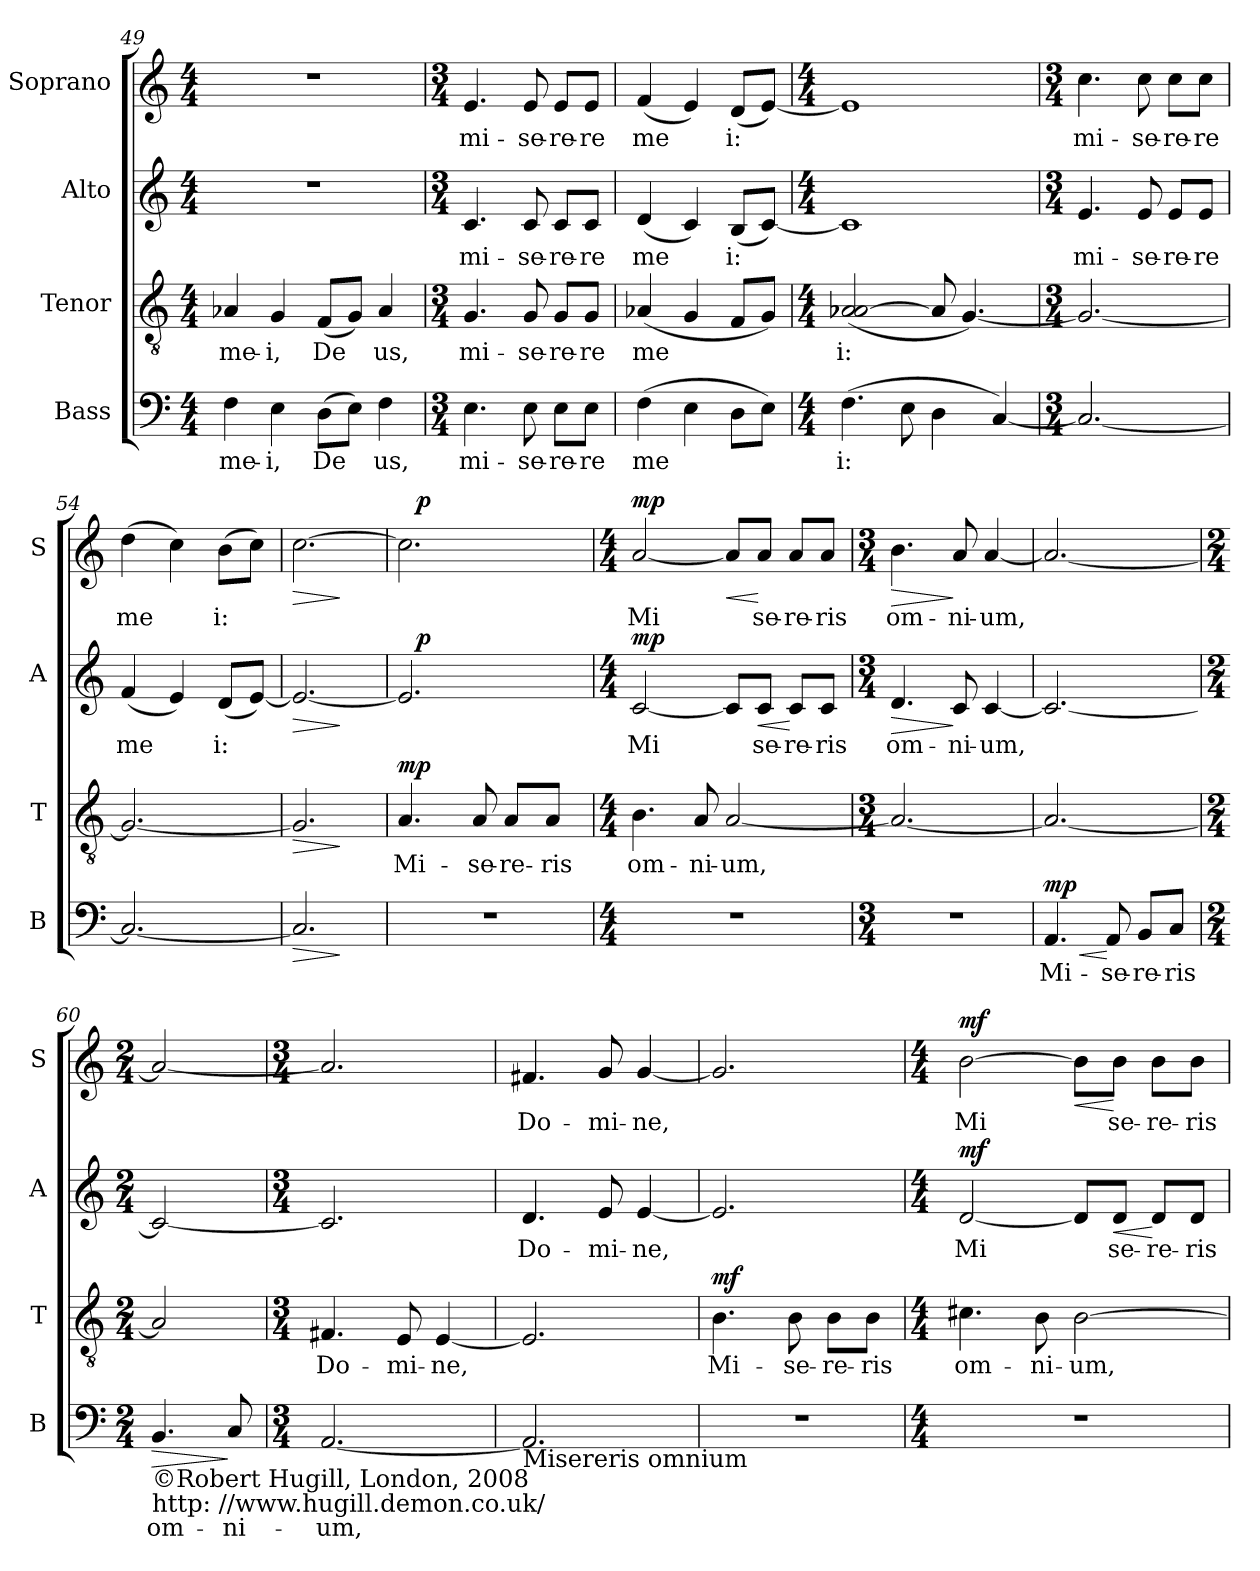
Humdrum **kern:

**kern	**text	**dynam	**kern	**text	**dynam	**kern	**text	**dynam	**kern	**text	**dynam
*part4	*part4	*part4	*part3	*part3	*part3	*part2	*part2	*part2	*part1	*part1	*part1
*staff4	*staff4	*staff4	*staff3	*staff3	*staff3	*staff2	*staff2	*staff2	*staff1	*staff1	*staff1
*I"Bass	*	*	*I"Tenor	*	*	*I"Alto	*	*	*I"Soprano	*	*
*I'B	*	*	*I'T	*	*	*I'A	*	*	*I'S	*	*
*clefF4	*	*	*clefGv2	*	*	*clefG2	*	*	*clefG2	*	*
*k[]	*	*	*k[]	*	*	*k[]	*	*	*k[]	*	*
*C:	*	*	*C:	*	*	*C:	*	*	*C:	*	*
*M4/4	*	*	*M4/4	*	*	*M4/4	*	*	*M4/4	*	*
=49	=49	=49	=49	=49	=49	=49	=49	=49	=49	=49	=49
!	!LO:LY:b:cj	!	!	!LO:LY:b:cj	!	!	!	!	!	!	!
4F\	me-	.	4A-X/	me-	.	1r	.	.	1r	.	.
!	!LO:LY:b:cj	!	!	!LO:LY:b:cj	!	!	!	!	!	!	!
4E\	-i,	.	4G/	-i,	.	.	.	.	.	.	.
!	!LO:LY:b:cj	!	!	!LO:LY:b:cj	!	!	!	!	!	!	!
(>8D\L	De-	.	(<8F/L	De-	.	.	.	.	.	.	.
!	!LO:LY:b:cj	!	!	!LO:LY:b:cj	!	!	!	!	!	!	!
8E\J)	--	.	8G/J)	--	.	.	.	.	.	.	.
!	!LO:LY:b:cj	!	!	!LO:LY:b:cj	!	!	!	!	!	!	!
4F\	-us,	.	4A-/	-us,	.	.	.	.	.	.	.
!!LO:LB:g=z
=50	=50	=50	=50	=50	=50	=50	=50	=50	=50	=50	=50
*M3/4	*	*	*M3/4	*	*	*M3/4	*	*	*M3/4	*	*
!	!LO:LY:b:cj	!	!	!LO:LY:b:cj	!	!	!LO:LY:b:cj	!	!	!LO:LY:b:cj	!
4.E\	mi-	.	4.G/	mi-	.	4.c/	mi-	.	4.e/	mi-	.
!	!LO:LY:b:cj	!	!	!LO:LY:b:cj	!	!	!LO:LY:b:cj	!	!	!LO:LY:b:cj	!
8E\	-se-	.	8G/	-se-	.	8c/	-se-	.	8e/	-se-	.
!	!LO:LY:b:cj	!	!	!LO:LY:b:cj	!	!	!LO:LY:b:cj	!	!	!LO:LY:b:cj	!
8E\L	-re-	.	8G/L	-re-	.	8c/L	-re-	.	8e/L	-re-	.
!	!LO:LY:b:cj	!	!	!LO:LY:b:cj	!	!	!LO:LY:b:cj	!	!	!LO:LY:b:cj	!
8E\J	-re	.	8G/J	-re	.	8c/J	-re	.	8e/J	-re	.
=51	=51	=51	=51	=51	=51	=51	=51	=51	=51	=51	=51
!	!LO:LY:b:cj	!	!	!LO:LY:b:cj	!	!	!LO:LY:b:cj	!	!	!LO:LY:b:cj	!
(>4F\	me-	.	(<4A-X/	me-	.	(<4d/	me-	.	(<4f/	me-	.
!	!LO:LY:b:cj	!	!	!LO:LY:b:cj	!	!	!LO:LY:b:cj	!	!	!LO:LY:b:cj	!
4E\	--	.	4G/	--	.	4c/)	--	.	4e/)	--	.
!	!LO:LY:b:cj	!	!	!LO:LY:b:cj	!	!	!LO:LY:b:cj	!	!	!LO:LY:b:cj	!
8D\L	--	.	8F/L	--	.	(<8B/L	-i:	.	(<8d/L	-i:	.
!	!LO:LY:b:cj	!	!	!LO:LY:b:cj	!	!	!LO:LY:b:cj	!	!	!LO:LY:b:cj	!
8E\J)	--	.	8G/J)	--	.	[<8c/J)	.	.	[<8e/J)	.	.
=52	=52	=52	=52	=52	=52	=52	=52	=52	=52	=52	=52
*M4/4	*	*	*M4/4	*	*	*M4/4	*	*	*M4/4	*	*
!	!LO:LY:b:cj	!	!	!LO:LY:b:cj	!	!	!LO:LY:b:cj	!	!	!LO:LY:b:cj	!
(>4.F\	-i:	.	(<2A-X/ [<2A-X/	-i:	.	1c]	.	.	1e]	.	.
!	!LO:LY:b:cj	!	!	!	!	!	!	!	!	!	!
8E\	.	.	.	.	.	.	.	.	.	.	.
!	!LO:LY:b:cj	!	!	!LO:LY:b:cj	!	!	!	!	!	!	!
4D\	.	.	8A-/]	.	.	.	.	.	.	.	.
!	!	!	!	!LO:LY:b:cj	!	!	!	!	!	!	!
.	.	.	[<4.G/)	.	.	.	.	.	.	.	.
!	!LO:LY:b:cj	!	!	!	!	!	!	!	!	!	!
[<4C/)	.	.	.	.	.	.	.	.	.	.	.
=53	=53	=53	=53	=53	=53	=53	=53	=53	=53	=53	=53
*M3/4	*	*	*M3/4	*	*	*M3/4	*	*	*M3/4	*	*
!	!LO:LY:b:cj	!	!	!LO:LY:b:cj	!	!	!LO:LY:b:cj	!	!	!LO:LY:b:cj	!
2.C/_<	.	.	2.G/_<	.	.	4.e/	mi-	.	4.cc\	mi-	.
!	!	!	!	!	!	!	!LO:LY:b:cj	!	!	!LO:LY:b:cj	!
.	.	.	.	.	.	8e/	-se-	.	8cc\	-se-	.
!	!	!	!	!	!	!	!LO:LY:b:cj	!	!	!LO:LY:b:cj	!
.	.	.	.	.	.	8e/L	-re-	.	8cc\L	-re-	.
!	!	!	!	!	!	!	!LO:LY:b:cj	!	!	!LO:LY:b:cj	!
.	.	.	.	.	.	8e/J	-re	.	8cc\J	-re	.
=54	=54	=54	=54	=54	=54	=54	=54	=54	=54	=54	=54
!	!LO:LY:b:cj	!	!	!LO:LY:b:cj	!	!	!LO:LY:b:cj	!	!	!LO:LY:b:cj	!
2.C/_<	.	.	2.G/_<	.	.	(<4f/	me-	.	(>4dd\	me-	.
!	!	!	!	!	!	!	!LO:LY:b:cj	!	!	!LO:LY:b:cj	!
.	.	.	.	.	.	4e/)	--	.	4cc\)	--	.
!	!	!	!	!	!	!	!LO:LY:b:cj	!	!	!LO:LY:b:cj	!
.	.	.	.	.	.	(<8d/L	-i:	.	(>8b\L	-i:	.
!	!	!	!	!	!	!	!LO:LY:b:cj	!	!	!LO:LY:b:cj	!
.	.	.	.	.	.	[<8e/J)	.	.	8cc\J)	.	.
=55	=55	=55	=55	=55	=55	=55	=55	=55	=55	=55	=55
!	!LO:LY:b:cj	!LO:HP:b	!	!LO:LY:b:cj	!LO:HP:b	!	!LO:LY:b:cj	!LO:HP:b	!	!LO:LY:b:cj	!LO:HP:b
2.C/]	.	>	2.G/]	.	>	2.e/_<	.	>	[<2.cc\	.	>
.	.	]	.	.	]	.	.	]	.	.	]
!!LO:PB:g=z
=56	=56	=56	=56	=56	=56	=56	=56	=56	=56	=56	=56
!	!	!	!	!LO:LY:b:cj	!LO:DY:a	!	!LO:LY:b:cj	!	!	!LO:LY:b:cj	!
*	*	*	*	*	*	*^	*	*	*^	*	*
2.r	.	.	4.A/	Mi-	mp	2.e/]	32.ryy	.	.	2.cc\]	32.ryy	.	.
!	!	!	!	!	!	!	!	!	!LO:DY:a	!	!	!	!LO:DY:a
.	.	.	.	.	.	.	2ryy	.	p	.	2ryy	.	p
!	!	!	!	!LO:LY:b:cj	!	!	!	!	!	!	!	!	!
.	.	.	8A/	-se-	.	.	.	.	.	.	.	.	.
!	!	!	!	!LO:LY:b:cj	!	!	!	!	!	!	!	!	!
.	.	.	8A/L	-re-	.	.	.	.	.	.	.	.	.
.	.	.	.	.	.	.	8ryy	.	.	.	8ryy	.	.
!	!	!	!	!LO:LY:b:cj	!	!	!	!	!	!	!	!	!
.	.	.	8A/J	-ris	.	.	.	.	.	.	.	.	.
.	.	.	.	.	.	.	16ryy	.	.	.	16ryy	.	.
.	.	.	.	.	.	.	64ryy	.	.	.	64ryy	.	.
*	*	*	*	*	*	*v	*v	*	*	*	*	*	*
*	*	*	*	*	*	*	*	*	*v	*v	*	*
=57	=57	=57	=57	=57	=57	=57	=57	=57	=57	=57	=57
*M4/4	*	*	*M4/4	*	*	*M4/4	*	*	*M4/4	*	*
*	*	*	*	*	*	*^	*	*	*^	*	*
!	!	!	!	!LO:LY:b:cj	!	!	!	!LO:LY:b:cj	!LO:DY:a	!	!	!LO:LY:b:cj	!LO:DY:a
*	*	*	*	*	*	*v	*v	*	*	*	*	*	*
*	*	*	*	*	*	*	*	*	*v	*v	*	*
1r	.	.	4.B\	om-	.	[<2c/	Mi-	mp	[<2a/	Mi-	mp
!	!	!	!	!LO:LY:b:cj	!	!	!	!	!	!	!
.	.	.	8A/	-ni-	.	.	.	.	.	.	.
!	!	!	!	!LO:LY:b:cj	!	!	!LO:LY:b:cj	!	!	!LO:LY:b:cj	!LO:HP:b
.	.	.	[<2A/	-um,	.	8c/L]	--	.	8a/L]	--	<
!	!	!	!	!	!	!	!LO:LY:b:cj	!LO:HP:b	!	!LO:LY:b:cj	!
.	.	.	.	.	.	8c/J	-se-	<	8a/J	-se-	[
!	!	!	!	!	!	!	!LO:LY:b:cj	!	!	!LO:LY:b:cj	!
.	.	.	.	.	.	8c/L	-re-	[	8a/L	-re-	.
!	!	!	!	!	!	!	!LO:LY:b:cj	!	!	!LO:LY:b:cj	!
.	.	.	.	.	.	8c/J	-ris	.	8a/J	-ris	.
=58	=58	=58	=58	=58	=58	=58	=58	=58	=58	=58	=58
*M3/4	*	*	*M3/4	*	*	*M3/4	*	*	*M3/4	*	*
!	!	!	!	!LO:LY:b:cj	!	!	!LO:LY:b:cj	!LO:HP:b	!	!LO:LY:b:cj	!LO:HP:b
2.r	.	.	2.A/_<	.	.	4.d/	om-	>	4.b\	om-	>
!	!	!	!	!	!	!	!LO:LY:b:cj	!	!	!LO:LY:b:cj	!
.	.	.	.	.	.	8c/	-ni-	]	8a/	-ni-	]
!	!	!	!	!	!	!	!LO:LY:b:cj	!	!	!LO:LY:b:cj	!
.	.	.	.	.	.	[<4c/	-um,	.	[<4a/	-um,	.
=59	=59	=59	=59	=59	=59	=59	=59	=59	=59	=59	=59
!	!LO:LY:b:cj	!LO:HP:b	!	!LO:LY:b:cj	!	!	!LO:LY:b:cj	!	!	!LO:LY:b:cj	!
!	!	!LO:DY:n=1:a	!	!	!	!	!	!	!	!	!
4.AA/	Mi-	< mp	2.A/_<	.	.	2.c/_<	.	.	2.a/_<	.	.
!	!LO:LY:b:cj	!	!	!	!	!	!	!	!	!	!
8AA/	-se-	[	.	.	.	.	.	.	.	.	.
!	!LO:LY:b:cj	!	!	!	!	!	!	!	!	!	!
8BB/L	-re-	.	.	.	.	.	.	.	.	.	.
!	!LO:LY:b:cj	!	!	!	!	!	!	!	!	!	!
8C/J	-ris	.	.	.	.	.	.	.	.	.	.
=60	=60	=60	=60	=60	=60	=60	=60	=60	=60	=60	=60
*M2/4	*	*	*M2/4	*	*	*M2/4	*	*	*M2/4	*	*
!LO:TX:b:t=©Robert Hugill, London, 2008	!	!	!	!	!	!	!	!	!	!	!
!LO:TX:b:t=http&colon; //www.hugill.demon.co.uk/	!	!	!	!	!	!	!	!	!	!	!
!	!LO:LY:b:cj	!LO:HP:b	!	!LO:LY:b:cj	!	!	!LO:LY:b:cj	!	!	!LO:LY:b:cj	!
4.BB/	om-	>	2A/]	.	.	2c/_<	.	.	2a/_<	.	.
!	!LO:LY:b:cj	!	!	!	!	!	!	!	!	!	!
8C/	-ni-	]	.	.	.	.	.	.	.	.	.
=61	=61	=61	=61	=61	=61	=61	=61	=61	=61	=61	=61
*M3/4	*	*	*M3/4	*	*	*M3/4	*	*	*M3/4	*	*
!	!LO:LY:b:cj	!	!	!LO:LY:b:cj	!	!	!LO:LY:b:cj	!	!	!LO:LY:b:cj	!
[>2.AA/	-um,	.	4.F#X/	Do-	.	2.c/]	.	.	2.a/]	.	.
!	!	!	!	!LO:LY:b:cj	!	!	!	!	!	!	!
.	.	.	8E/	-mi-	.	.	.	.	.	.	.
!	!	!	!	!LO:LY:b:cj	!	!	!	!	!	!	!
.	.	.	[>4E/	-ne,	.	.	.	.	.	.	.
!!LO:PB:g=z
=62	=62	=62	=62	=62	=62	=62	=62	=62	=62	=62	=62
!LO:TX:b:t=Misereris omnium	!	!	!	!	!	!	!	!	!	!	!
!	!LO:LY:b:cj	!	!	!LO:LY:b:cj	!	!	!LO:LY:b:cj	!	!	!LO:LY:b:cj	!
2.AA/]	.	.	2.E/]	.	.	4.d/	Do-	.	4.f#X/	Do-	.
!	!	!	!	!	!	!	!LO:LY:b:cj	!	!	!LO:LY:b:cj	!
.	.	.	.	.	.	8e/	-mi-	.	8g/	-mi-	.
!	!	!	!	!	!	!	!LO:LY:b:cj	!	!	!LO:LY:b:cj	!
.	.	.	.	.	.	[<4e/	-ne,	.	[<4g/	-ne,	.
=63	=63	=63	=63	=63	=63	=63	=63	=63	=63	=63	=63
!	!	!	!	!LO:LY:b:cj	!LO:DY:a	!	!LO:LY:b:cj	!	!	!LO:LY:b:cj	!
2.r	.	.	4.B\	Mi-	mf	2.e/]	.	.	2.g/]	.	.
!	!	!	!	!LO:LY:b:cj	!	!	!	!	!	!	!
.	.	.	8B\	-se-	.	.	.	.	.	.	.
!	!	!	!	!LO:LY:b:cj	!	!	!	!	!	!	!
.	.	.	8B\L	-re-	.	.	.	.	.	.	.
!	!	!	!	!LO:LY:b:cj	!	!	!	!	!	!	!
.	.	.	8B\J	-ris	.	.	.	.	.	.	.
=64	=64	=64	=64	=64	=64	=64	=64	=64	=64	=64	=64
*M4/4	*	*	*M4/4	*	*	*M4/4	*	*	*M4/4	*	*
!	!	!	!	!LO:LY:b:cj	!	!	!LO:LY:b:cj	!LO:DY:a	!	!LO:LY:b:cj	!LO:DY:a
1r	.	.	4.c#X\	om-	.	[<2d/	Mi-	mf	[>2b\	Mi-	mf
!	!	!	!	!LO:LY:b:cj	!	!	!	!	!	!	!
.	.	.	8B\	-ni-	.	.	.	.	.	.	.
!	!	!	!	!LO:LY:b:cj	!	!	!LO:LY:b:cj	!	!	!LO:LY:b:cj	!LO:HP:b
.	.	.	[>2B\	-um,	.	8d/L]	--	.	8b\L]	--	<
!	!	!	!	!	!	!	!LO:LY:b:cj	!LO:HP:b	!	!LO:LY:b:cj	!
.	.	.	.	.	.	8d/J	-se-	<	8b\J	-se-	[
!	!	!	!	!	!	!	!LO:LY:b:cj	!	!	!LO:LY:b:cj	!
.	.	.	.	.	.	8d/L	-re-	[	8b\L	-re-	.
!	!	!	!	!	!	!	!LO:LY:b:cj	!	!	!LO:LY:b:cj	!
.	.	.	.	.	.	8d/J	-ris	.	8b\J	-ris	.
=	=	=	=	=	=	=	=	=	=	=	=
*-	*-	*-	*-	*-	*-	*-	*-	*-	*-	*-	*-
